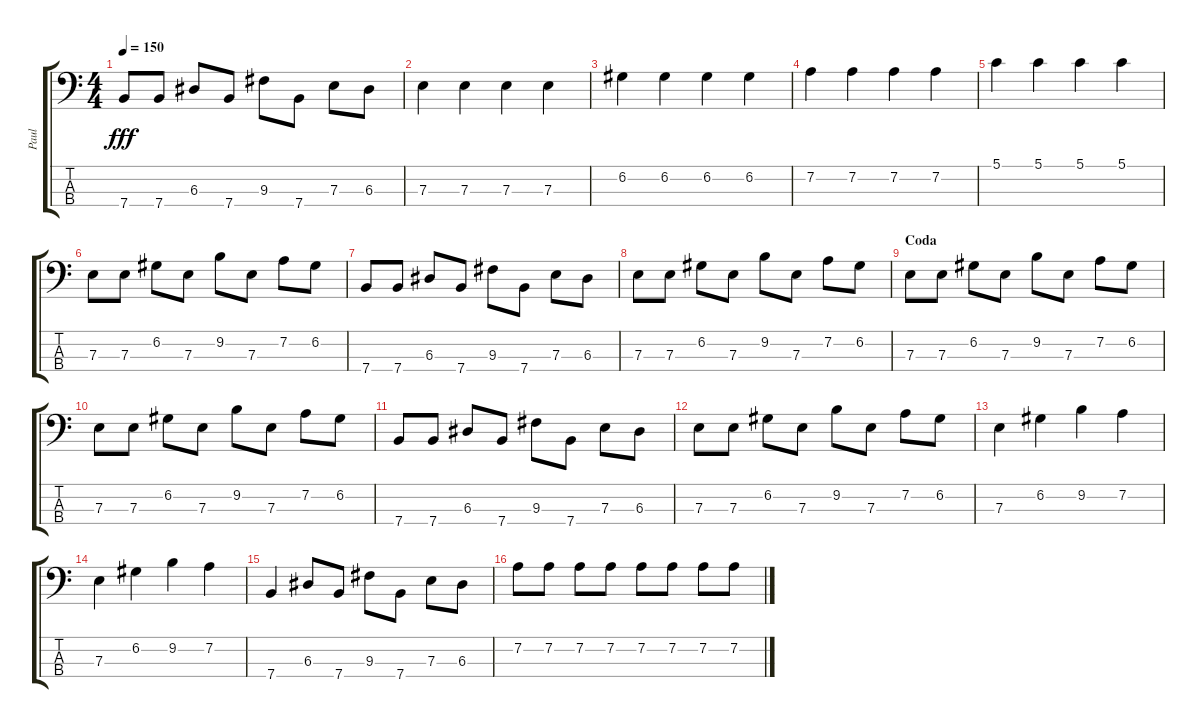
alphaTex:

\track ("Paul" "Paul") {instrument electricbassfinger}
\staff {score tabs}
\tuning (G2 D2 A1 E1) {hide}
\ts (4 4)
\tempo 150
\clef f4
\ks c
7.4.8{dy fff} 7.4.8 6.3.8 7.4.8 9.3.8 7.4.8 7.3.8 6.3.8 |
7.3.4 7.3.4 7.3.4 7.3.4 |
6.2.4 6.2.4 6.2.4 6.2.4 |
7.2.4 7.2.4 7.2.4 7.2.4 |
5.1.4 5.1.4 5.1.4 5.1.4 |
7.3.8 7.3.8 6.2.8 7.3.8 9.2.8 7.3.8 7.2.8 6.2.8 |
7.4.8 7.4.8 6.3.8 7.4.8 9.3.8 7.4.8 7.3.8 6.3.8 |
7.3.8 7.3.8 6.2.8 7.3.8 9.2.8 7.3.8 7.2.8 6.2.8 |
\section ("" "Coda")
7.3.8 7.3.8 6.2.8 7.3.8 9.2.8 7.3.8 7.2.8 6.2.8 |
7.3.8 7.3.8 6.2.8 7.3.8 9.2.8 7.3.8 7.2.8 6.2.8 |
7.4.8 7.4.8 6.3.8 7.4.8 9.3.8 7.4.8 7.3.8 6.3.8 |
7.3.8 7.3.8 6.2.8 7.3.8 9.2.8 7.3.8 7.2.8 6.2.8 |
7.3.4 6.2.4 9.2.4 7.2.4 |
7.3.4 6.2.4 9.2.4 7.2.4 |
7.4.4 6.3.8 7.4.8 9.3.8 7.4.8 7.3.8 6.3.8 |
7.2.8 7.2.8 7.2.8 7.2.8 7.2.8 7.2.8 7.2.8 7.2.8
